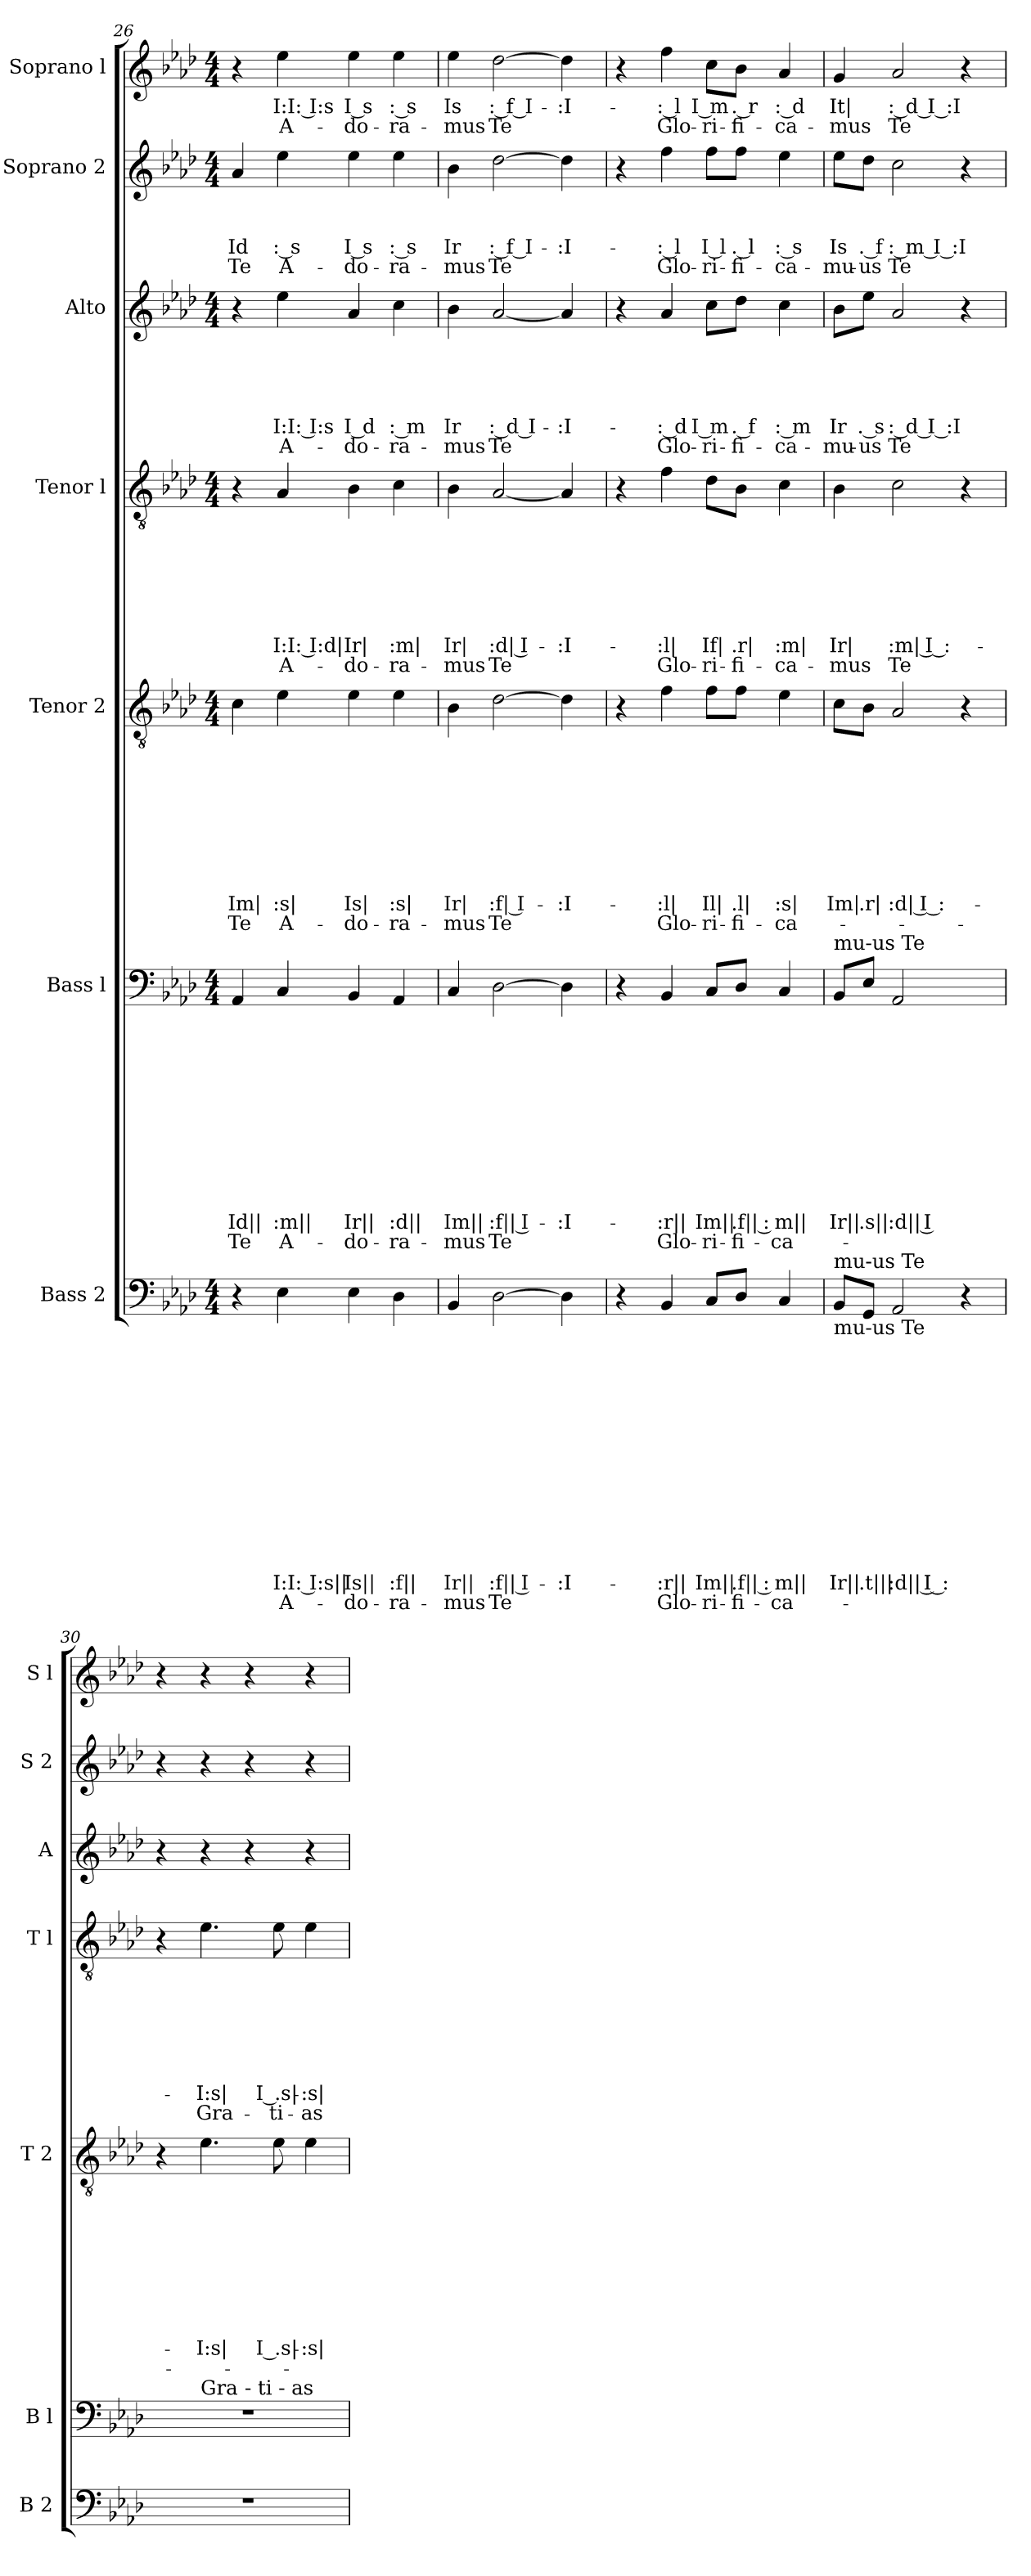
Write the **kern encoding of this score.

**kern	**text	**text	**text	**text	**text	**text	**text	**text	**text	**text	**text	**text	**text	**text	**kern	**text	**text	**text	**text	**text	**text	**text	**text	**text	**text	**text	**text	**kern	**text	**text	**text	**text	**text	**text	**text	**text	**text	**text	**kern	**text	**text	**text	**text	**text	**text	**text	**text	**kern	**text	**text	**text	**text	**text	**text	**kern	**text	**text	**text	**text	**kern	**text	**text
*part7	*part7	*part7	*part7	*part7	*part7	*part7	*part7	*part7	*part7	*part7	*part7	*part7	*part7	*part7	*part6	*part6	*part6	*part6	*part6	*part6	*part6	*part6	*part6	*part6	*part6	*part6	*part6	*part5	*part5	*part5	*part5	*part5	*part5	*part5	*part5	*part5	*part5	*part5	*part4	*part4	*part4	*part4	*part4	*part4	*part4	*part4	*part4	*part3	*part3	*part3	*part3	*part3	*part3	*part3	*part2	*part2	*part2	*part2	*part2	*part1	*part1	*part1
*staff7	*staff7	*staff7	*staff7	*staff7	*staff7	*staff7	*staff7	*staff7	*staff7	*staff7	*staff7	*staff7	*staff7	*staff7	*staff6	*staff6	*staff6	*staff6	*staff6	*staff6	*staff6	*staff6	*staff6	*staff6	*staff6	*staff6	*staff6	*staff5	*staff5	*staff5	*staff5	*staff5	*staff5	*staff5	*staff5	*staff5	*staff5	*staff5	*staff4	*staff4	*staff4	*staff4	*staff4	*staff4	*staff4	*staff4	*staff4	*staff3	*staff3	*staff3	*staff3	*staff3	*staff3	*staff3	*staff2	*staff2	*staff2	*staff2	*staff2	*staff1	*staff1	*staff1
*I"Bass 2	*	*	*	*	*	*	*	*	*	*	*	*	*	*	*I"Bass l	*	*	*	*	*	*	*	*	*	*	*	*	*I"Tenor 2	*	*	*	*	*	*	*	*	*	*	*I"Tenor l	*	*	*	*	*	*	*	*	*I"Alto	*	*	*	*	*	*	*I"Soprano 2	*	*	*	*	*I"Soprano l	*	*
*I'B 2	*	*	*	*	*	*	*	*	*	*	*	*	*	*	*I'B l	*	*	*	*	*	*	*	*	*	*	*	*	*I'T 2	*	*	*	*	*	*	*	*	*	*	*I'T l	*	*	*	*	*	*	*	*	*I'A	*	*	*	*	*	*	*I'S 2	*	*	*	*	*I'S l	*	*
*clefF4	*	*	*	*	*	*	*	*	*	*	*	*	*	*	*clefF4	*	*	*	*	*	*	*	*	*	*	*	*	*clefGv2	*	*	*	*	*	*	*	*	*	*	*clefGv2	*	*	*	*	*	*	*	*	*clefG2	*	*	*	*	*	*	*clefG2	*	*	*	*	*clefG2	*	*
*k[b-e-a-d-]	*	*	*	*	*	*	*	*	*	*	*	*	*	*	*k[b-e-a-d-]	*	*	*	*	*	*	*	*	*	*	*	*	*k[b-e-a-d-]	*	*	*	*	*	*	*	*	*	*	*k[b-e-a-d-]	*	*	*	*	*	*	*	*	*k[b-e-a-d-]	*	*	*	*	*	*	*k[b-e-a-d-]	*	*	*	*	*k[b-e-a-d-]	*	*
*A-:	*	*	*	*	*	*	*	*	*	*	*	*	*	*	*A-:	*	*	*	*	*	*	*	*	*	*	*	*	*A-:	*	*	*	*	*	*	*	*	*	*	*A-:	*	*	*	*	*	*	*	*	*A-:	*	*	*	*	*	*	*A-:	*	*	*	*	*A-:	*	*
*M4/4	*	*	*	*	*	*	*	*	*	*	*	*	*	*	*M4/4	*	*	*	*	*	*	*	*	*	*	*	*	*M4/4	*	*	*	*	*	*	*	*	*	*	*M4/4	*	*	*	*	*	*	*	*	*M4/4	*	*	*	*	*	*	*M4/4	*	*	*	*	*M4/4	*	*
=26	=26	=26	=26	=26	=26	=26	=26	=26	=26	=26	=26	=26	=26	=26	=26	=26	=26	=26	=26	=26	=26	=26	=26	=26	=26	=26	=26	=26	=26	=26	=26	=26	=26	=26	=26	=26	=26	=26	=26	=26	=26	=26	=26	=26	=26	=26	=26	=26	=26	=26	=26	=26	=26	=26	=26	=26	=26	=26	=26	=26	=26	=26
!	!	!	!	!	!	!	!	!	!	!	!	!	!	!	!	!	!	!	!	!	!	!	!	!	!	!LO:LY:b:rj	!LO:LY:b:rj	!	!	!	!	!	!	!	!	!	!LO:LY:b:rj	!LO:LY:b:rj	!	!	!	!	!	!	!	!	!	!	!	!	!	!	!	!	!	!	!	!LO:LY:b:rj	!LO:LY:b:rj	!	!	!
4r	.	.	.	.	.	.	.	.	.	.	.	.	.	.	4AA-/	.	.	.	.	.	.	.	.	.	.	Id||	Te	4c\	.	.	.	.	.	.	.	.	Im|	Te	4r	.	.	.	.	.	.	.	.	4r	.	.	.	.	.	.	4a-/	.	.	Id	Te	4r	.	.
!	!	!	!	!	!	!	!	!	!	!	!	!	!LO:LY:b:rj	!LO:LY:b:rj	!	!	!	!	!	!	!	!	!	!	!	!LO:LY:b:rj	!LO:LY:b:rj	!	!	!	!	!	!	!	!	!	!LO:LY:b:rj	!LO:LY:b:rj	!	!	!	!	!	!	!	!LO:LY:b:rj	!LO:LY:b:rj	!	!	!	!	!	!LO:LY:b:rj	!LO:LY:b:rj	!	!	!	!LO:LY:b:rj	!LO:LY:b:rj	!	!LO:LY:b:rj	!LO:LY:b:rj
4E-\	.	.	.	.	.	.	.	.	.	.	.	.	-I:I: I:s||	A-	4C/	.	.	.	.	.	.	.	.	.	.	:m||	A-	4e-\	.	.	.	.	.	.	.	.	:s|	A-	4A-/	.	.	.	.	.	.	I:I: I:d|	A-	4ee-\	.	.	.	.	-I:I: I:s	A-	4ee-\	.	.	: s	A-	4ee-\	I:I: I:s	A-
!	!	!	!	!	!	!	!	!	!	!	!	!	!LO:LY:b:rj	!LO:LY:b:rj	!	!	!	!	!	!	!	!	!	!	!	!LO:LY:b:rj	!LO:LY:b:rj	!	!	!	!	!	!	!	!	!	!LO:LY:b:rj	!LO:LY:b:rj	!	!	!	!	!	!	!	!LO:LY:b:rj	!LO:LY:b:rj	!	!	!	!	!	!LO:LY:b:rj	!LO:LY:b:rj	!	!	!	!LO:LY:b:rj	!LO:LY:b:rj	!	!LO:LY:b:rj	!LO:LY:b:rj
4E-\	.	.	.	.	.	.	.	.	.	.	.	.	Is||	-do-	4BB-/	.	.	.	.	.	.	.	.	.	.	Ir||	-do-	4e-\	.	.	.	.	.	.	.	.	Is|	-do-	4B-\	.	.	.	.	.	.	Ir|	-do-	4a-/	.	.	.	.	I d	-do-	4ee-\	.	.	I s	-do-	4ee-\	I s	-do-
!	!	!	!	!	!	!	!	!	!	!	!	!	!LO:LY:b:rj	!LO:LY:b:rj	!	!	!	!	!	!	!	!	!	!	!	!LO:LY:b:rj	!LO:LY:b:rj	!	!	!	!	!	!	!	!	!	!LO:LY:b:rj	!LO:LY:b:rj	!	!	!	!	!	!	!	!LO:LY:b:rj	!LO:LY:b:rj	!	!	!	!	!	!LO:LY:b:rj	!LO:LY:b:rj	!	!	!	!LO:LY:b:rj	!LO:LY:b:rj	!	!LO:LY:b:rj	!LO:LY:b:rj
4D-\	.	.	.	.	.	.	.	.	.	.	.	.	:f||	-ra-	4AA-/	.	.	.	.	.	.	.	.	.	.	:d||	-ra-	4e-\	.	.	.	.	.	.	.	.	:s|	-ra-	4c\	.	.	.	.	.	.	:m|	-ra-	4cc\	.	.	.	.	: m	-ra-	4ee-\	.	.	: s	-ra-	4ee-\	: s	-ra-
=27	=27	=27	=27	=27	=27	=27	=27	=27	=27	=27	=27	=27	=27	=27	=27	=27	=27	=27	=27	=27	=27	=27	=27	=27	=27	=27	=27	=27	=27	=27	=27	=27	=27	=27	=27	=27	=27	=27	=27	=27	=27	=27	=27	=27	=27	=27	=27	=27	=27	=27	=27	=27	=27	=27	=27	=27	=27	=27	=27	=27	=27	=27
!	!	!	!	!	!	!	!	!	!	!	!	!	!LO:LY:b:rj	!LO:LY:b:rj	!	!	!	!	!	!	!	!	!	!	!	!LO:LY:b:rj	!LO:LY:b:rj	!	!	!	!	!	!	!	!	!	!LO:LY:b:rj	!LO:LY:b:rj	!	!	!	!	!	!	!	!LO:LY:b:rj	!LO:LY:b:rj	!	!	!	!	!	!LO:LY:b:rj	!LO:LY:b:rj	!	!	!	!LO:LY:b:rj	!LO:LY:b:rj	!	!LO:LY:b:rj	!LO:LY:b:rj
4BB-/	.	.	.	.	.	.	.	.	.	.	.	.	Ir||	-mus	4C/	.	.	.	.	.	.	.	.	.	.	Im||	-mus	4B-\	.	.	.	.	.	.	.	.	Ir|	-mus	4B-\	.	.	.	.	.	.	Ir|	-mus	4b-\	.	.	.	.	Ir	-mus	4b-\	.	.	Ir	-mus	4ee-\	Is	-mus
!	!	!	!	!	!	!	!	!	!	!	!	!	!LO:LY:b:rj	!LO:LY:b:rj	!	!	!	!	!	!	!	!	!	!	!	!LO:LY:b:rj	!LO:LY:b:rj	!	!	!	!	!	!	!	!	!	!LO:LY:b:rj	!LO:LY:b:rj	!	!	!	!	!	!	!	!LO:LY:b:rj	!LO:LY:b:rj	!	!	!	!	!	!LO:LY:b:rj	!LO:LY:b:rj	!	!	!	!LO:LY:b:rj	!LO:LY:b:rj	!	!LO:LY:b:rj	!LO:LY:b:rj
[>2D-\	.	.	.	.	.	.	.	.	.	.	.	.	:f|| I-	Te	[>2D-\	.	.	.	.	.	.	.	.	.	.	:f|| I-	Te	[>2d-\	.	.	.	.	.	.	.	.	:f| I-	Te	[<2A-/	.	.	.	.	.	.	:d| I-	Te	[<2a-/	.	.	.	.	: d I-	Te	[>2dd-\	.	.	: f I-	Te	[>2dd-\	: f I-	Te
!	!	!	!	!	!	!	!	!	!	!	!	!	!LO:LY:b:rj	!	!	!	!	!	!	!	!	!	!	!	!	!LO:LY:b:rj	!	!	!	!	!	!	!	!	!	!	!LO:LY:b:rj	!	!	!	!	!	!	!	!	!LO:LY:b:rj	!	!	!	!	!	!	!LO:LY:b:rj	!	!	!	!	!LO:LY:b:rj	!	!	!LO:LY:b:rj	!
4D-\]	.	.	.	.	.	.	.	.	.	.	.	.	-:I-	.	4D-\]	.	.	.	.	.	.	.	.	.	.	-:I-	.	4d-\]	.	.	.	.	.	.	.	.	-:I-	.	4A-/]	.	.	.	.	.	.	-:I-	.	4a-/]	.	.	.	.	-:I-	.	4dd-\]	.	.	-:I-	.	4dd-\]	-:I-	.
=28	=28	=28	=28	=28	=28	=28	=28	=28	=28	=28	=28	=28	=28	=28	=28	=28	=28	=28	=28	=28	=28	=28	=28	=28	=28	=28	=28	=28	=28	=28	=28	=28	=28	=28	=28	=28	=28	=28	=28	=28	=28	=28	=28	=28	=28	=28	=28	=28	=28	=28	=28	=28	=28	=28	=28	=28	=28	=28	=28	=28	=28	=28
4r	.	.	.	.	.	.	.	.	.	.	.	.	.	.	4r	.	.	.	.	.	.	.	.	.	.	.	.	4r	.	.	.	.	.	.	.	.	.	.	4r	.	.	.	.	.	.	.	.	4r	.	.	.	.	.	.	4r	.	.	.	.	4r	.	.
!	!	!	!	!	!	!	!	!	!	!	!	!	!LO:LY:b:rj	!LO:LY:b:rj	!	!	!	!	!	!	!	!	!	!	!	!LO:LY:b:rj	!LO:LY:b:rj	!	!	!	!	!	!	!	!	!	!LO:LY:b:rj	!LO:LY:b:rj	!	!	!	!	!	!	!	!LO:LY:b:rj	!LO:LY:b:rj	!	!	!	!	!	!LO:LY:b:rj	!LO:LY:b:rj	!	!	!	!LO:LY:b:rj	!LO:LY:b:rj	!	!LO:LY:b:rj	!LO:LY:b:rj
4BB-/	.	.	.	.	.	.	.	.	.	.	.	.	-:r||	Glo-	4BB-/	.	.	.	.	.	.	.	.	.	.	-:r||	Glo-	4f\	.	.	.	.	.	.	.	.	-:l|	Glo-	4f\	.	.	.	.	.	.	-:l|	Glo-	4a-/	.	.	.	.	-: d	Glo-	4ff\	.	.	-: l	Glo-	4ff\	-: l	Glo-
!	!	!	!	!	!	!	!	!	!	!	!	!	!LO:LY:b:rj	!LO:LY:b:rj	!	!	!	!	!	!	!	!	!	!	!	!LO:LY:b:rj	!LO:LY:b:rj	!	!	!	!	!	!	!	!	!	!LO:LY:b:rj	!LO:LY:b:rj	!	!	!	!	!	!	!	!LO:LY:b:rj	!LO:LY:b:rj	!	!	!	!	!	!LO:LY:b:rj	!LO:LY:b:rj	!	!	!	!LO:LY:b:rj	!LO:LY:b:rj	!	!LO:LY:b:rj	!LO:LY:b:rj
8C/L	.	.	.	.	.	.	.	.	.	.	.	.	Im||	-ri-	8C/L	.	.	.	.	.	.	.	.	.	.	Im||	-ri-	8f\L	.	.	.	.	.	.	.	.	Il|	-ri-	8d-\L	.	.	.	.	.	.	If|	-ri-	8cc\L	.	.	.	.	I m	-ri-	8ff\L	.	.	I l	-ri-	8cc\L	I m	-ri-
!	!	!	!	!	!	!	!	!	!	!	!	!	!LO:LY:b:rj	!LO:LY:b:rj	!	!	!	!	!	!	!	!	!	!	!	!LO:LY:b:rj	!LO:LY:b:rj	!	!	!	!	!	!	!	!	!	!LO:LY:b:rj	!LO:LY:b:rj	!	!	!	!	!	!	!	!LO:LY:b:rj	!LO:LY:b:rj	!	!	!	!	!	!LO:LY:b:rj	!LO:LY:b:rj	!	!	!	!LO:LY:b:rj	!LO:LY:b:rj	!	!LO:LY:b:rj	!LO:LY:b:rj
8D-/J	.	.	.	.	.	.	.	.	.	.	.	.	.f|| :	-fi-	8D-/J	.	.	.	.	.	.	.	.	.	.	.f|| :	-fi-	8f\J	.	.	.	.	.	.	.	.	.l|	-fi-	8B-\J	.	.	.	.	.	.	.r|	-fi-	8dd-\J	.	.	.	.	. f	-fi-	8ff\J	.	.	. l	-fi-	8b-\J	. r	-fi-
!	!	!	!	!	!	!	!	!	!	!	!	!	!LO:LY:b	!LO:LY:b	!	!	!	!	!	!	!	!	!	!	!	!LO:LY:b	!LO:LY:b	!	!	!	!	!	!	!	!	!	!LO:LY:b:rj	!LO:LY:b:rj	!	!	!	!	!	!	!	!LO:LY:b:rj	!LO:LY:b:rj	!	!	!	!	!	!LO:LY:b:rj	!LO:LY:b:rj	!	!	!	!LO:LY:b:rj	!LO:LY:b:rj	!	!LO:LY:b:rj	!LO:LY:b:rj
4C/	.	.	.	.	.	.	.	.	.	.	.	.	m||	-ca-	4C/	.	.	.	.	.	.	.	.	.	.	m||	-ca-	4e-\	.	.	.	.	.	.	.	.	:s|	-ca-	4c\	.	.	.	.	.	.	:m|	-ca-	4cc\	.	.	.	.	: m	-ca-	4ee-\	.	.	: s	-ca-	4a-/	: d	-ca-
!!LO:PB:g=z
=29	=29	=29	=29	=29	=29	=29	=29	=29	=29	=29	=29	=29	=29	=29	=29	=29	=29	=29	=29	=29	=29	=29	=29	=29	=29	=29	=29	=29	=29	=29	=29	=29	=29	=29	=29	=29	=29	=29	=29	=29	=29	=29	=29	=29	=29	=29	=29	=29	=29	=29	=29	=29	=29	=29	=29	=29	=29	=29	=29	=29	=29	=29
!	!	!	!	!	!	!	!	!	!	!	!	!	!	!	!LO:TX:a:t=mu-us Te	!	!	!	!	!	!	!	!	!	!	!	!	!	!	!	!	!	!	!	!	!	!	!	!	!	!	!	!	!	!	!	!	!	!	!	!	!	!	!	!	!	!	!	!	!	!	!
!LO:TX:b:t=mu-us Te	!	!	!	!	!	!	!	!	!	!	!	!	!	!	!	!	!	!	!	!	!	!	!	!	!	!	!	!	!	!	!	!	!	!	!	!	!	!	!	!	!	!	!	!	!	!	!	!	!	!	!	!	!	!	!	!	!	!	!	!	!	!
!LO:TX:a:t=mu-us Te	!	!	!	!	!	!	!	!	!	!	!	!	!	!	!	!	!	!	!	!	!	!	!	!	!	!	!	!	!	!	!	!	!	!	!	!	!	!	!	!	!	!	!	!	!	!	!	!	!	!	!	!	!	!	!	!	!	!	!	!	!	!
!	!	!	!	!	!	!	!	!	!	!	!	!	!LO:LY:b:rj	!	!	!	!	!	!	!	!	!	!	!	!	!LO:LY:b:rj	!	!	!	!	!	!	!	!	!	!	!LO:LY:b:rj	!	!	!	!	!	!	!	!	!LO:LY:b:rj	!LO:LY:b:rj	!	!	!	!	!	!LO:LY:b:rj	!LO:LY:b:rj	!	!	!	!LO:LY:b:rj	!LO:LY:b:rj	!	!LO:LY:b:rj	!LO:LY:b:rj
8BB-/L	.	.	.	.	.	.	.	.	.	.	.	.	Ir||	.	8BB-/L	.	.	.	.	.	.	.	.	.	.	Ir||	.	8c\L	.	.	.	.	.	.	.	.	Im|	.	4B-\	.	.	.	.	.	.	Ir|	-mus	8b-\L	.	.	.	.	Ir	-mu-	8ee-\L	.	.	Is	-mu-	4g/	It|	-mus
!	!	!	!	!	!	!	!	!	!	!	!	!	!LO:LY:b:rj	!	!	!	!	!	!	!	!	!	!	!	!	!LO:LY:b:rj	!	!	!	!	!	!	!	!	!	!	!LO:LY:b:rj	!	!	!	!	!	!	!	!	!	!	!	!	!	!	!	!LO:LY:b:rj	!LO:LY:b:rj	!	!	!	!LO:LY:b:rj	!LO:LY:b:rj	!	!	!
8GG/J	.	.	.	.	.	.	.	.	.	.	.	.	.t|||	.	8E-/J	.	.	.	.	.	.	.	.	.	.	.s||	.	8B-\J	.	.	.	.	.	.	.	.	.r|	.	.	.	.	.	.	.	.	.	.	8ee-\J	.	.	.	.	. s	-us	8dd-\J	.	.	. f	-us	.	.	.
!	!	!	!	!	!	!	!	!	!	!	!	!	!LO:LY:b:rj	!	!	!	!	!	!	!	!	!	!	!	!	!LO:LY:b:rj	!	!	!	!	!	!	!	!	!	!	!LO:LY:b:rj	!	!	!	!	!	!	!	!	!LO:LY:b:rj	!LO:LY:b:rj	!	!	!	!	!	!LO:LY:b:rj	!LO:LY:b:rj	!	!	!	!LO:LY:b:rj	!LO:LY:b:rj	!	!LO:LY:b:rj	!LO:LY:b:rj
2AA-/	.	.	.	.	.	.	.	.	.	.	.	.	:d|| I :-	.	2AA-/	.	.	.	.	.	.	.	.	.	.	:d|| I-	.	2A-/	.	.	.	.	.	.	.	.	:d| I :-	.	2c\	.	.	.	.	.	.	:m| I :-	Te	2a-/	.	.	.	.	: d I :I-	Te	2cc\	.	.	: m I :I-	Te	2a-/	: d I :I-	Te
4r	.	.	.	.	.	.	.	.	.	.	.	.	.	.	4ryy	.	.	.	.	.	.	.	.	.	.	.	.	4r	.	.	.	.	.	.	.	.	.	.	4r	.	.	.	.	.	.	.	.	4r	.	.	.	.	.	.	4r	.	.	.	.	4r	.	.
=30	=30	=30	=30	=30	=30	=30	=30	=30	=30	=30	=30	=30	=30	=30	=30	=30	=30	=30	=30	=30	=30	=30	=30	=30	=30	=30	=30	=30	=30	=30	=30	=30	=30	=30	=30	=30	=30	=30	=30	=30	=30	=30	=30	=30	=30	=30	=30	=30	=30	=30	=30	=30	=30	=30	=30	=30	=30	=30	=30	=30	=30	=30
*	*	*	*	*	*	*	*	*	*	*	*	*	*	*	*^	*	*	*	*	*	*	*	*	*	*	*	*	*	*	*	*	*	*	*	*	*	*	*	*	*	*	*	*	*	*	*	*	*	*	*	*	*	*	*	*	*	*	*	*	*	*	*
*	*	*	*	*	*	*	*	*	*	*	*	*	*	*	*	*^	*	*	*	*	*	*	*	*	*	*	*	*	*	*	*	*	*	*	*	*	*	*	*	*	*	*	*	*	*	*	*	*	*	*	*	*	*	*	*	*	*	*	*	*	*	*	*
1r	.	.	.	.	.	.	.	.	.	.	.	.	.	.	1r	4ryy	2ryy	.	.	.	.	.	.	.	.	.	.	.	.	4r	.	.	.	.	.	.	.	.	.	.	4r	.	.	.	.	.	.	.	.	4r	.	.	.	.	.	.	4r	.	.	.	.	4r	.	.
!	!	!	!	!	!	!	!	!	!	!	!	!	!	!	!	!LO:TX:a:t=Gra	!	!	!	!	!	!	!	!	!	!	!	!	!	!	!	!	!	!	!	!	!	!	!	!	!	!	!	!	!	!	!	!	!	!	!	!	!	!	!	!	!	!	!	!	!	!	!	!
!	!	!	!	!	!	!	!	!	!	!	!	!	!	!	!	!	!	!	!	!	!	!	!	!	!	!	!	!	!	!	!	!	!	!	!	!	!	!	!LO:LY:b:rj	!	!	!	!	!	!	!	!	!LO:LY:b:rj	!LO:LY:b:rj	!	!	!	!	!	!	!	!	!	!	!	!	!	!	!
.	.	.	.	.	.	.	.	.	.	.	.	.	.	.	.	2.ryy	.	.	.	.	.	.	.	.	.	.	.	.	.	4.e-\	.	.	.	.	.	.	.	.	-I:s|	.	4.e-\	.	.	.	.	.	.	-I:s|	Gra-	4r	.	.	.	.	.	.	4r	.	.	.	.	4r	.	.
!	!	!	!	!	!	!	!	!	!	!	!	!	!	!	!	!	!LO:TX:a:t=- ti - as	!	!	!	!	!	!	!	!	!	!	!	!	!	!	!	!	!	!	!	!	!	!	!	!	!	!	!	!	!	!	!	!	!	!	!	!	!	!	!	!	!	!	!	!	!	!	!
.	.	.	.	.	.	.	.	.	.	.	.	.	.	.	.	.	2ryy	.	.	.	.	.	.	.	.	.	.	.	.	.	.	.	.	.	.	.	.	.	.	.	.	.	.	.	.	.	.	.	.	4r	.	.	.	.	.	.	4r	.	.	.	.	4r	.	.
!	!	!	!	!	!	!	!	!	!	!	!	!	!	!	!	!	!	!	!	!	!	!	!	!	!	!	!	!	!	!	!	!	!	!	!	!	!	!	!LO:LY:b:rj	!	!	!	!	!	!	!	!	!LO:LY:b:rj	!LO:LY:b:rj	!	!	!	!	!	!	!	!	!	!	!	!	!	!	!
.	.	.	.	.	.	.	.	.	.	.	.	.	.	.	.	.	.	.	.	.	.	.	.	.	.	.	.	.	.	8e-\	.	.	.	.	.	.	.	.	I .s|-	.	8e-\	.	.	.	.	.	.	I .s|-	-ti-	.	.	.	.	.	.	.	.	.	.	.	.	.	.	.
!	!	!	!	!	!	!	!	!	!	!	!	!	!	!	!	!	!	!	!	!	!	!	!	!	!	!	!	!	!	!	!	!	!	!	!	!	!	!	!LO:LY:b:rj	!	!	!	!	!	!	!	!	!LO:LY:b:rj	!LO:LY:b:rj	!	!	!	!	!	!	!	!	!	!	!	!	!	!	!
.	.	.	.	.	.	.	.	.	.	.	.	.	.	.	.	.	.	.	.	.	.	.	.	.	.	.	.	.	.	4e-\	.	.	.	.	.	.	.	.	-:s|	.	4e-\	.	.	.	.	.	.	-:s|	-as	4r	.	.	.	.	.	.	4r	.	.	.	.	4r	.	.
*	*	*	*	*	*	*	*	*	*	*	*	*	*	*	*v	*v	*v	*	*	*	*	*	*	*	*	*	*	*	*	*	*	*	*	*	*	*	*	*	*	*	*	*	*	*	*	*	*	*	*	*	*	*	*	*	*	*	*	*	*	*	*	*	*	*
=	=	=	=	=	=	=	=	=	=	=	=	=	=	=	=	=	=	=	=	=	=	=	=	=	=	=	=	=	=	=	=	=	=	=	=	=	=	=	=	=	=	=	=	=	=	=	=	=	=	=	=	=	=	=	=	=	=	=	=	=	=	=
*-	*-	*-	*-	*-	*-	*-	*-	*-	*-	*-	*-	*-	*-	*-	*-	*-	*-	*-	*-	*-	*-	*-	*-	*-	*-	*-	*-	*-	*-	*-	*-	*-	*-	*-	*-	*-	*-	*-	*-	*-	*-	*-	*-	*-	*-	*-	*-	*-	*-	*-	*-	*-	*-	*-	*-	*-	*-	*-	*-	*-	*-	*-
